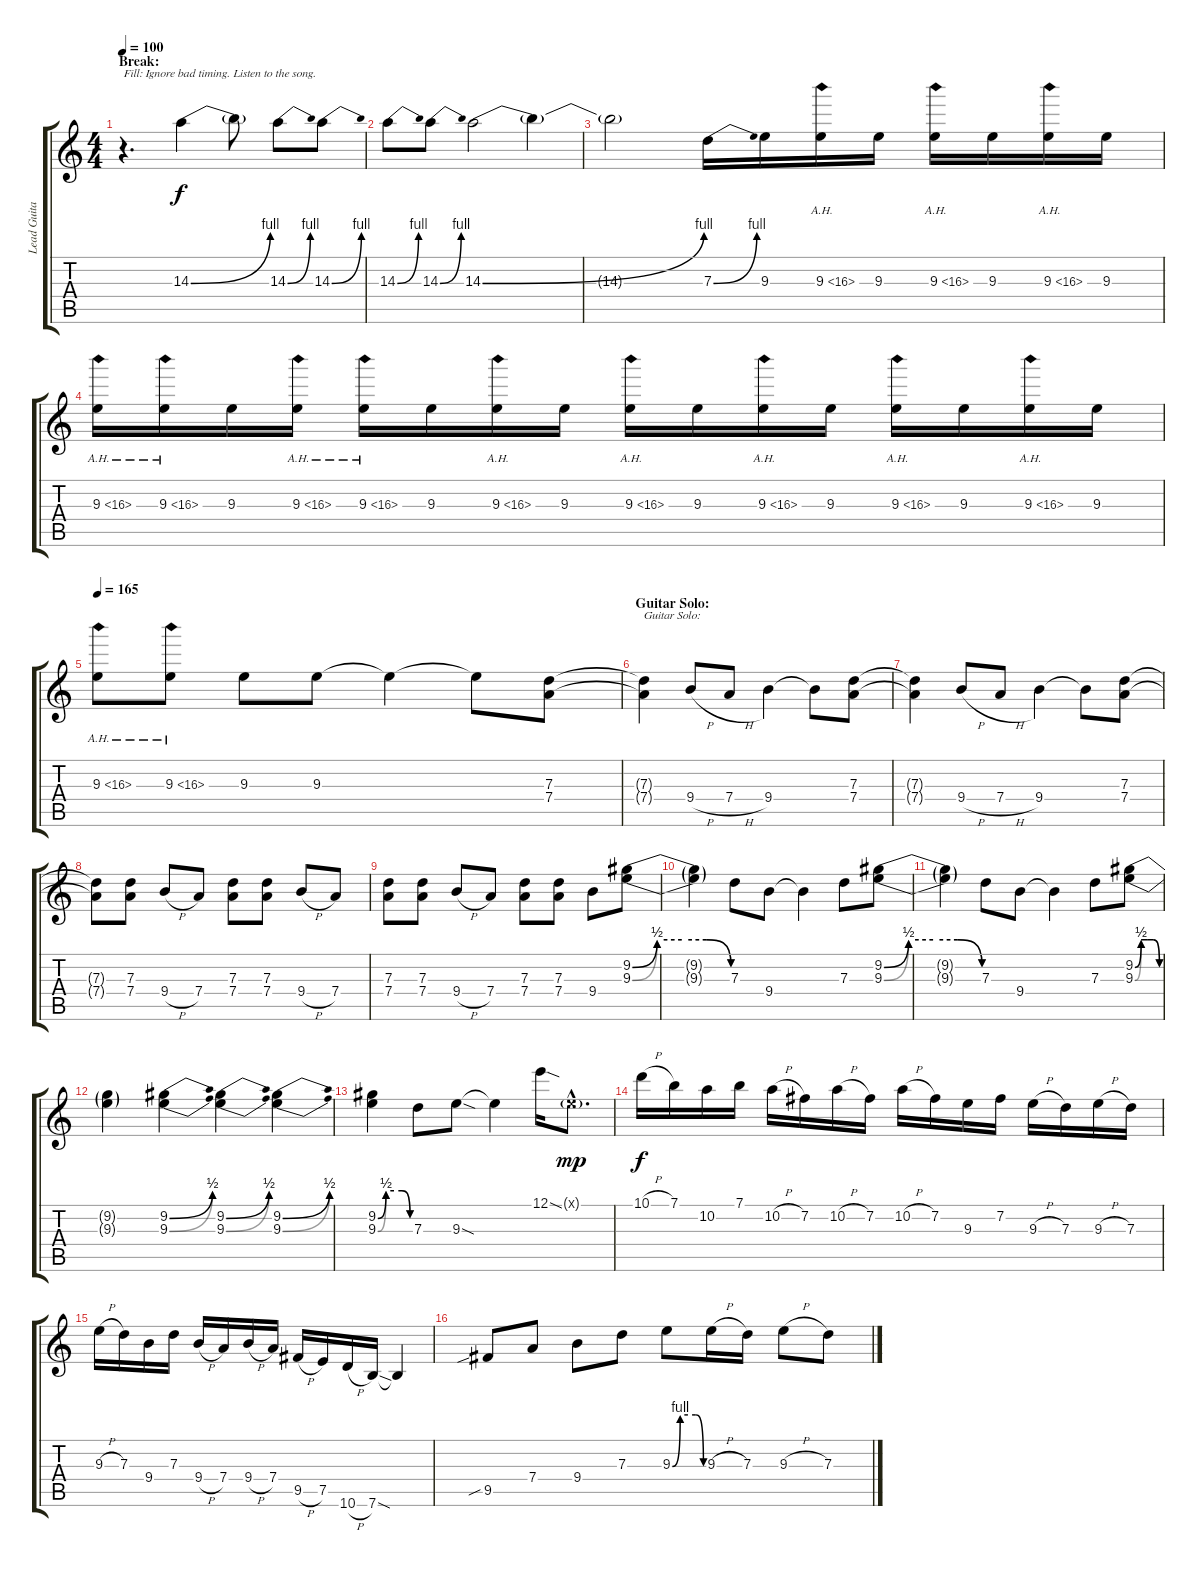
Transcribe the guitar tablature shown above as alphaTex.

\track ("Lead Guitar 1" "Lead Guita") {instrument distortionguitar}
\staff {score tabs}
\tuning (E4 B3 G3 D3 A2 E2) {hide}
\ts (4 4)
\section ("" "Break:")
\tempo 100
\clef g2
\ks c
r.4{d txt "Fill: Ignore bad timing. Listen to the song." dy f} 14.3{be (bend 0 0 60 4)}.4 14.3{t}.8 14.3{be (bend 0 0 60 4)}.8 14.3{be (bend 0 0 60 4)}.8 |
14.3{be (bend 0 0 60 4)}.8 14.3{be (bend 0 0 60 4)}.8 14.3{be (bend 0 0 60 4)}.2 14.3{t}.4 |
14.3{t}.2 7.3{be (bend 0 0 60 4)}.16 9.3.16 9.3{ah 7}.16 9.3.16 9.3{ah 7}.16 9.3.16 9.3{ah 7}.16 9.3.16 |
9.3{ah 7}.16 9.3{ah 7}.16 9.3.16 9.3{ah 7}.16 9.3{ah 7}.16 9.3.16 9.3{ah 7}.16 9.3.16 9.3{ah 7}.16 9.3.16 9.3{ah 7}.16 9.3.16 9.3{ah 7}.16 9.3.16 9.3{ah 7}.16 9.3.16 |
\tempo 165
9.3{ah 7}.8 9.3{ah 7}.8 9.3.8 9.3.8 9.3{t}.4 9.3{t}.8 (7.3 7.4).8 |
\section ("" "Guitar Solo:")
(7.3{t} 7.4{t}).4{txt "Guitar Solo:"} 9.4{h}.8 7.4{h}.8 9.4.4 9.4{t}.8 (7.3 7.4).8 |
(7.3{t} 7.4{t}).4 9.4{h}.8 7.4{h}.8 9.4.4 9.4{t}.8 (7.3 7.4).8 |
(7.3{t} 7.4{t}).8 (7.3 7.4).8 9.4{h}.8 7.4.8 (7.3 7.4).8 (7.3 7.4).8 9.4{h}.8 7.4.8 |
(7.3 7.4).8 (7.3 7.4).8 9.4{h}.8 7.4.8 (7.3 7.4).8 (7.3 7.4).8 9.4.8 (9.2{be (custom 0 0 15 2 30 2 45 2 60 0)} 9.3{be (custom 0 0 15 2 30 2 45 2 60 0)}).8 |
(9.2{t} 9.3{t}).4 7.3.8 9.4.8 9.4{t}.4 7.3.8 (9.2{be (custom 0 0 15 2 30 2 45 2 60 0)} 9.3{be (custom 0 0 15 2 30 2 45 2 60 0)}).8 |
(9.2{t} 9.3{t}).4 7.3.8 9.4.8 9.4{t}.4 7.3.8 (9.2{be (custom 0 0 15 2 30 2 45 2 60 0)} 9.3{be (custom 0 0 15 2 30 2 45 2 60 0)}).8 |
(9.2{t} 9.3{t}).4 (9.2{be (bend 0 0 60 2)} 9.3{be (bend 0 0 60 2)}).4 (9.2{be (bend 0 0 60 2)} 9.3{be (bend 0 0 60 2)}).4 (9.2{be (bend 0 0 60 2)} 9.3{be (bend 0 0 60 2)}).4 |
(9.2{be (custom 0 0 15 2 30 2 45 2 60 0)} 9.3{be (custom 0 0 15 2 30 2 45 2 60 0)}).4 7.3.8 9.3{sod}.8 9.3{t}.4 12.1{sod}.16 0.1{g hac x}.8{d dy mp} |
10.1{h}.16{dy f} 7.1.16 10.2.16 7.1.16 10.2{h}.16 7.2.16 10.2{h}.16 7.2.16 10.2{h}.16 7.2.16 9.3.16 7.2.16 9.3{h}.16 7.3.16 9.3{h}.16 7.3.16 |
9.3{h}.16 7.3.16 9.4.16 7.3.16 9.4{h}.16 7.4.16 9.4{h}.16 7.4.16 9.5{h}.16 7.5.16 10.6{h}.16 7.6{sod}.16 7.6{t}.4 |
9.5{sib}.8 7.4.8 9.4.8 7.3.8 9.3{be (custom 0 0 15 4 30 4 45 4 60 0)}.8 9.3{h}.16 7.3.16 9.3{h}.8 7.3.8
